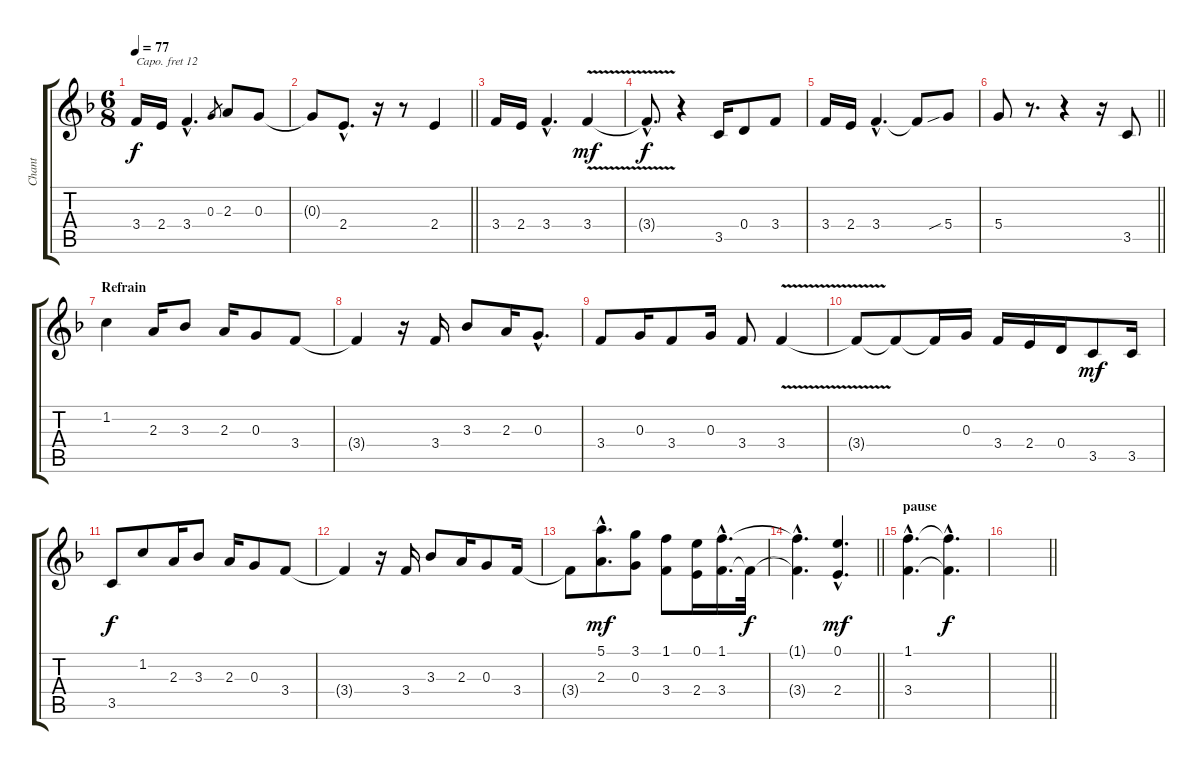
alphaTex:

\track ("Chant" "Chant") {instrument lead6voice}
\staff {score tabs}
\capo 12
\tuning (E4 B3 G3 D3 A2 E2) {hide}
\ts (6 8)
\tempo 77
\clef g2
\ks f
3.4.16{dy f} 2.4.16 3.4{hac}.4{d} 0.3.8{gr} 2.3.8 0.3.8 |
\barLineRight lightlight
0.3{t}.8 2.4{hac}.8{d} r.16 r.8 2.4.4 |
3.4.16 2.4.16 3.4{hac}.4{d} 3.4{v}.4{dy mf} |
3.4{hac t}.8{d dy f} r.4 3.5.16 0.4.8 3.4.8 |
3.4.16 2.4.16 3.4{hac}.4{d} 3.4{t}.8 5.4{sib}.8 |
\barLineRight lightlight
5.4.8 r.8{d} r.4 r.16 3.5.8 |
\section ("" "Refrain")
1.2.4 2.3.16 3.3.8 2.3.16 0.3.8 3.4.8 |
3.4{t}.4 r.16 3.4.16 3.3.8 2.3.16 0.3{hac}.8{d} |
3.4.8 0.3.16 3.4.8 0.3.16 3.4.8 3.4{v}.4 |
3.4{t}.8 3.4{t}.8 3.4{t}.16 0.3.16 3.4.16 2.4.16 0.4.16 3.5.8{dy mf} 3.5.16 |
3.5.8{dy f} 1.2.8 2.3.16 3.3.8 2.3.16 0.3.8 3.4.8 |
3.4{t}.4 r.16 3.4.16 3.3.8 2.3.16 0.3.8 3.4.16 |
3.4{t}.8 (5.1{hac} 2.3{hac}).8{d dy mf} (3.1 0.3).8 (1.1 3.4).8 (0.1 2.4).16 (1.1{hac} 3.4{hac}).16{d} 3.4{t}.32{dy f} |
\barLineRight lightlight
(1.1{hac t} 3.4{hac t}).4{d} (0.1{hac} 2.4{hac}).4{d dy mf} |
\section ("" "pause")
(1.1{hac} 3.4{hac}).4{d} (1.1{hac t} 3.4{hac t}).4{d dy f} |
\barLineRight lightlight
